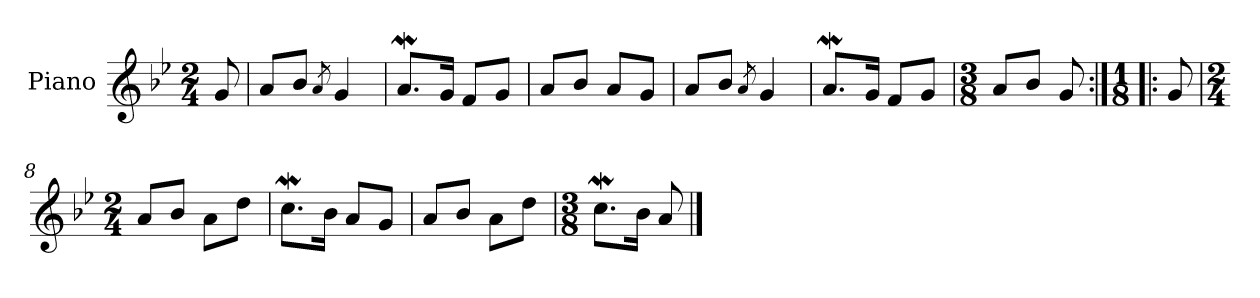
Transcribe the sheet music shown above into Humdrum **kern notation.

**kern
*part1
*staff1
*I"Piano
*I'Pno.
*clefG2
*k[b-e-]
*M2/4
=
8g/
=1
8a/L
8b-/J
8qa/
4g/
=2
8.aW/L
16g/Jk
8f/L
8g/J
=3
8a/L
8b-/J
8a/L
8g/J
=4
8a/L
8b-/J
8qa/
4g/
=5
8.aW/L
16g/Jk
8f/L
8g/J
=6
*M3/8
8a/L
8b-/J
8g/
=7:|!|:
*M1/8
8g/
=8
*M2/4
8a/L
8b-/J
8a\L
8dd\J
!!LO:LB:g=z
=9
8.ccW\L
16b-\Jk
8a/L
8g/J
=10
8a/L
8b-/J
8a\L
8dd\J
=11
*M3/8
8.ccW\L
16b-\Jk
8a/
==
*-
